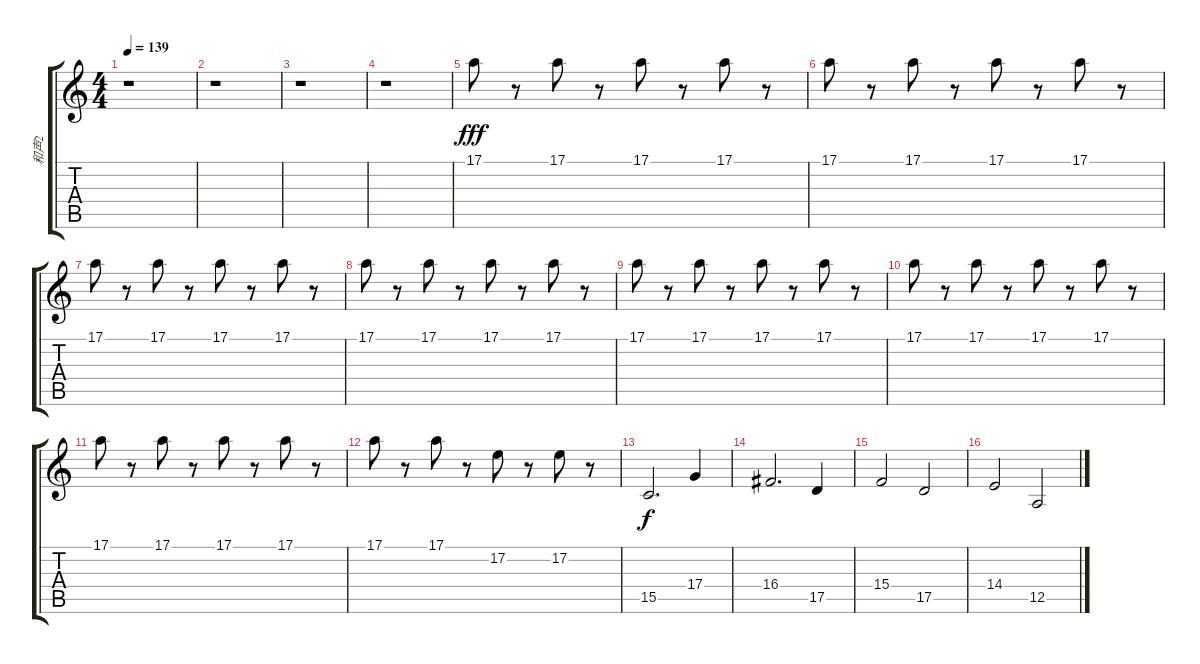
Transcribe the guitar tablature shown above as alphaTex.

\track ("和声2" "和声2") {instrument stringensemble1}
\staff {score tabs}
\tuning (E4 B3 G3 D3 A2 E2) {hide}
\ts (4 4)
\tempo 139
\clef g2
\ks c
r.1{dy f} |
r.1 |
r.1 |
r.1 |
17.1.8{dy fff volume 9 balance 12 instrument pad1newage} r.8 17.1.8 r.8 17.1.8 r.8 17.1.8 r.8 |
17.1.8 r.8 17.1.8 r.8 17.1.8 r.8 17.1.8 r.8 |
17.1.8 r.8 17.1.8 r.8 17.1.8 r.8 17.1.8 r.8 |
17.1.8 r.8 17.1.8 r.8 17.1.8 r.8 17.1.8 r.8 |
17.1.8 r.8 17.1.8 r.8 17.1.8 r.8 17.1.8 r.8 |
17.1.8 r.8 17.1.8 r.8 17.1.8 r.8 17.1.8 r.8 |
17.1.8 r.8 17.1.8 r.8 17.1.8 r.8 17.1.8 r.8 |
17.1.8 r.8 17.1.8 r.8 17.2.8 r.8 17.2.8 r.8 |
15.5.2{d dy f volume 10 balance 16 instrument stringensemble1} 17.4.4 |
16.4.2{d} 17.5.4 |
15.4.2 17.5.2 |
14.4.2 12.5.2
